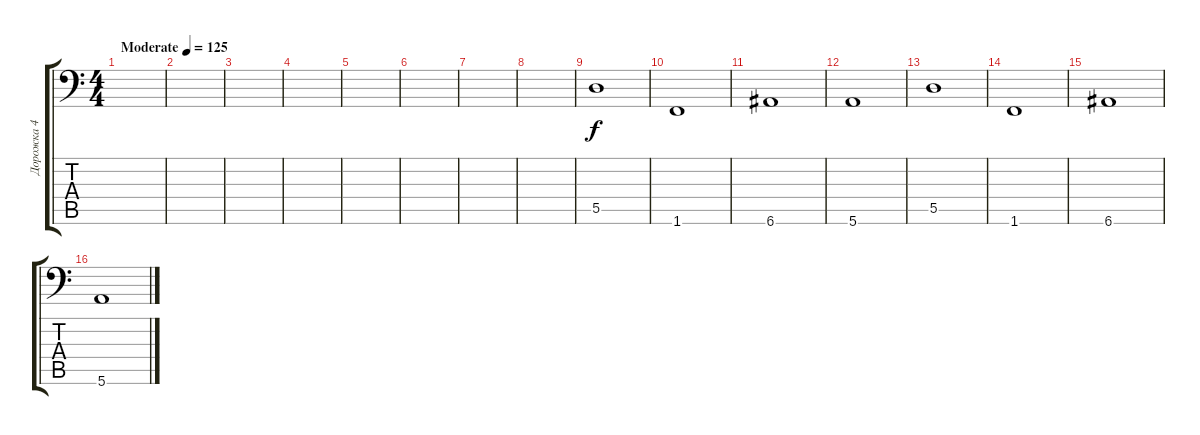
\track ("Дорожка 4" "Дорожка 4") {instrument electricbassfinger}
\staff {score tabs}
\tuning (E4 B3 G2 D2 A1 E1) {hide}
\ts (4 4)
\tempo (125 "Moderate")
\clef f4
\ks c
|
|
|
|
|
|
|
|
5.5.1 |
1.6.1 |
6.6.1 |
5.6.1 |
5.5.1 |
1.6.1 |
6.6.1 |
5.6.1
